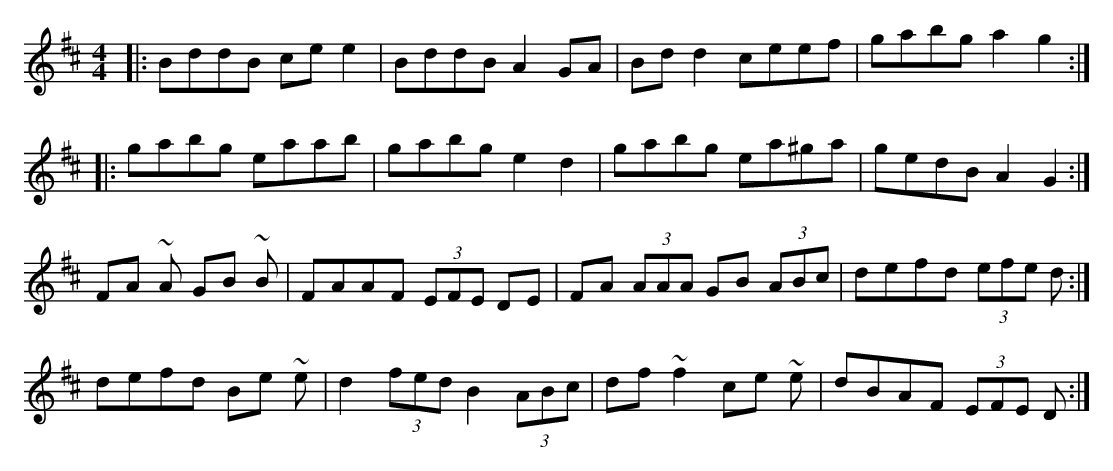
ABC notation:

X:1
M:4/4
K:D
|:BddB ce e2|BddB A2 GA|Bd d2 ceef|gabg a2 g2:|
|:gabg eaab|gabg e2 d2|gabg ea^ga|gedB A2 G2:|
FA ~A GB ~B|FAAF (3EFE DE|FA (3AAA GB (3ABc|defd (3efe d:|
defd Be ~e|d2 (3fed B2 (3ABc|df ~f2 ce ~e|dBAF (3EFE D:|
